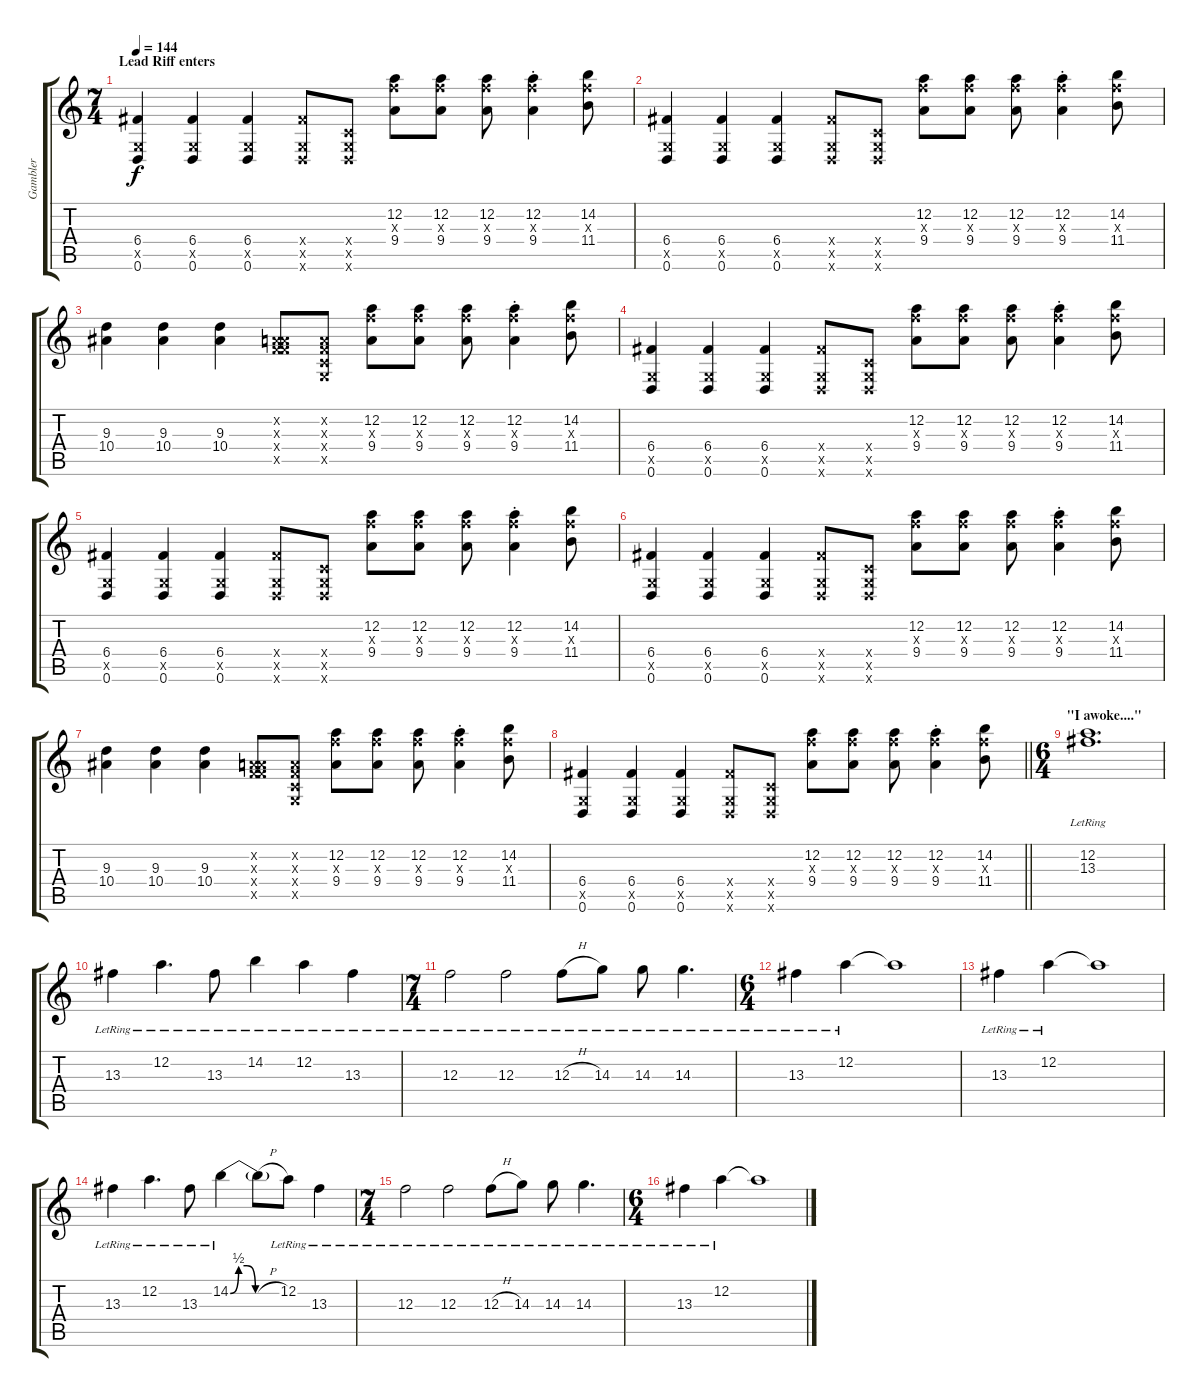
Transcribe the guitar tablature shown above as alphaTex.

\track ("Gambler" "Gambler") {instrument distortionguitar}
\staff {score tabs}
\tuning (D4 A3 F3 C3 G2 D2) {hide}
\ts (7 4)
\section ("" "Lead Riff enters")
\tempo 144
\clef g2
\ks c
(6.4 0.5{x} 0.6).4{dy f balance 16} (6.4 0.5{x} 0.6).4 (6.4 0.5{x} 0.6).4 (6.4{x} 0.5{x} 0.6{x}).8 (0.4{x} 0.5{x} 0.6{x}).8 (12.2 12.3{x} 9.4).8 (12.2 12.3{x} 9.4).8 (12.2 12.3{x} 9.4).8 (12.2{st} 12.3{x} 9.4{st}).4 (14.2 12.3{x} 11.4).8 |
(6.4 0.5{x} 0.6).4 (6.4 0.5{x} 0.6).4 (6.4 0.5{x} 0.6).4 (6.4{x} 0.5{x} 0.6{x}).8 (0.4{x} 0.5{x} 0.6{x}).8 (12.2 12.3{x} 9.4).8 (12.2 12.3{x} 9.4).8 (12.2 12.3{x} 9.4).8 (12.2{st} 12.3{x} 9.4{st}).4 (14.2 12.3{x} 11.4).8 |
(9.3 10.4).4 (9.3 10.4).4 (9.3 10.4).4 (0.2{x} 0.3{x} 9.4{x} 10.5{x}).8 (0.2{x} 0.3{x} 0.4{x} 0.5{x}).8 (12.2 12.3{x} 9.4).8 (12.2 12.3{x} 9.4).8 (12.2 12.3{x} 9.4).8 (12.2{st} 12.3{x} 9.4{st}).4 (14.2 12.3{x} 11.4).8 |
(6.4 0.5{x} 0.6).4 (6.4 0.5{x} 0.6).4 (6.4 0.5{x} 0.6).4 (6.4{x} 0.5{x} 0.6{x}).8 (0.4{x} 0.5{x} 0.6{x}).8 (12.2 12.3{x} 9.4).8 (12.2 12.3{x} 9.4).8 (12.2 12.3{x} 9.4).8 (12.2{st} 12.3{x} 9.4{st}).4 (14.2 12.3{x} 11.4).8 |
(6.4 0.5{x} 0.6).4{balance 16} (6.4 0.5{x} 0.6).4 (6.4 0.5{x} 0.6).4 (6.4{x} 0.5{x} 0.6{x}).8 (0.4{x} 0.5{x} 0.6{x}).8 (12.2 12.3{x} 9.4).8 (12.2 12.3{x} 9.4).8 (12.2 12.3{x} 9.4).8 (12.2{st} 12.3{x} 9.4{st}).4 (14.2 12.3{x} 11.4).8 |
(6.4 0.5{x} 0.6).4 (6.4 0.5{x} 0.6).4 (6.4 0.5{x} 0.6).4 (6.4{x} 0.5{x} 0.6{x}).8 (0.4{x} 0.5{x} 0.6{x}).8 (12.2 12.3{x} 9.4).8 (12.2 12.3{x} 9.4).8 (12.2 12.3{x} 9.4).8 (12.2{st} 12.3{x} 9.4{st}).4 (14.2 12.3{x} 11.4).8 |
(9.3 10.4).4 (9.3 10.4).4 (9.3 10.4).4 (0.2{x} 0.3{x} 9.4{x} 10.5{x}).8 (0.2{x} 0.3{x} 0.4{x} 0.5{x}).8 (12.2 12.3{x} 9.4).8 (12.2 12.3{x} 9.4).8 (12.2 12.3{x} 9.4).8 (12.2{st} 12.3{x} 9.4{st}).4 (14.2 12.3{x} 11.4).8 |
\barLineRight lightlight
(6.4 0.5{x} 0.6).4 (6.4 0.5{x} 0.6).4 (6.4 0.5{x} 0.6).4 (6.4{x} 0.5{x} 0.6{x}).8 (0.4{x} 0.5{x} 0.6{x}).8 (12.2 12.3{x} 9.4).8 (12.2 12.3{x} 9.4).8 (12.2 12.3{x} 9.4).8 (12.2{st} 12.3{x} 9.4{st}).4 (14.2 12.3{x} 11.4).8 |
\ts (6 4)
\section ("" "\"I awoke....\"")
(12.2{lr} 13.3{lr}).1{d instrument distortionguitar} |
13.3{lr}.4 12.2{lr}.4{d} 13.3{lr}.8 14.2{lr}.4 12.2{lr}.4 13.3{lr}.4 |
\ts (7 4)
12.3{lr}.2 12.3{lr}.2 12.3{h lr}.8 14.3{lr}.8 14.3{lr}.8 14.3{lr}.4{d} |
\ts (6 4)
13.3{lr}.4 12.2{lr}.4 12.2{t}.1 |
13.3{lr}.4 12.2{lr}.4 12.2{t}.1 |
13.3{lr}.4 12.2{lr}.4{d} 13.3{lr}.8 14.2{be (custom 0 0 10 2 20 2 30 0 60 0) lr}.4 14.2{h t}.8 12.2{lr}.8 13.3{lr}.4 |
\ts (7 4)
12.3{lr}.2 12.3{lr}.2 12.3{h lr}.8 14.3{lr}.8 14.3{lr}.8 14.3{lr}.4{d} |
\ts (6 4)
13.3{lr}.4 12.2{lr}.4 12.2{t}.1
